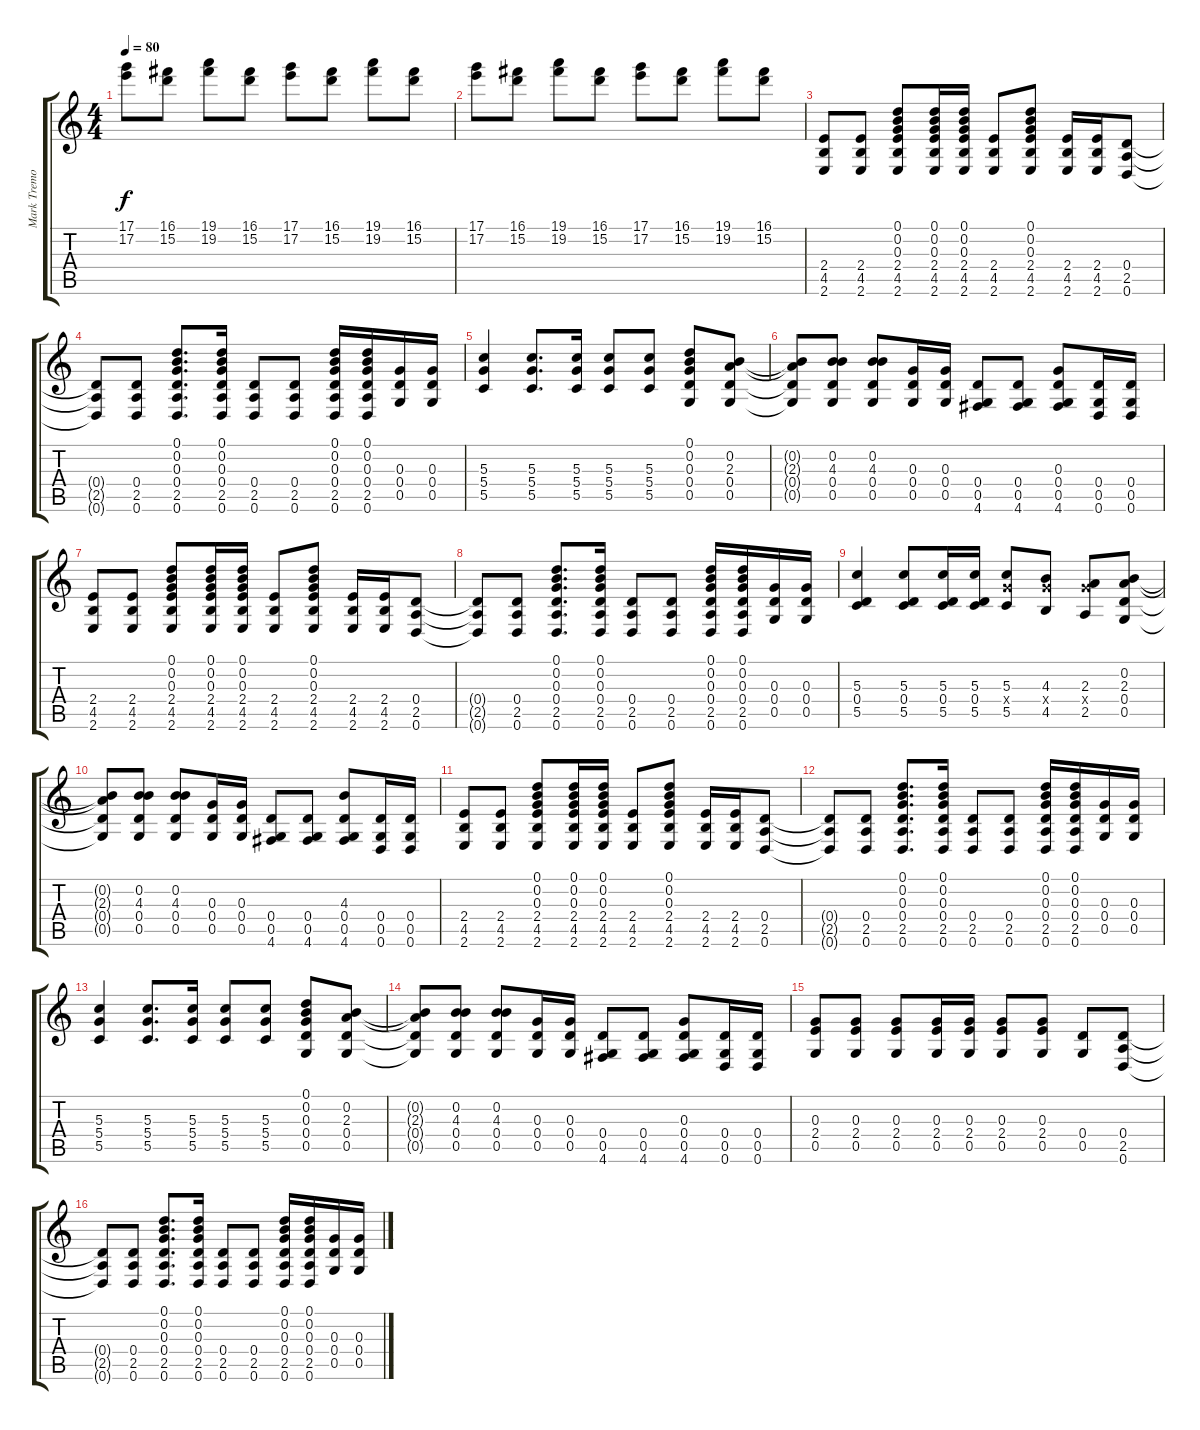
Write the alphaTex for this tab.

\track ("Mark Tremonti " "Mark Tremo") {instrument overdrivenguitar}
\staff {score tabs}
\tuning (D4 B3 G3 D3 G2 D2) {hide}
\ts (4 4)
\tempo 80
\clef g2
\ks c
(17.1 17.2).8{dy f} (16.1 15.2).8 (19.1 19.2).8 (16.1 15.2).8 (17.1 17.2).8 (16.1 15.2).8 (19.1 19.2).8 (16.1 15.2).8 |
(17.1 17.2).8 (16.1 15.2).8 (19.1 19.2).8 (16.1 15.2).8 (17.1 17.2).8 (16.1 15.2).8 (19.1 19.2).8 (16.1 15.2).8 |
(2.4 4.5 2.6).8 (2.4 4.5 2.6).8 (0.1 0.2 0.3 2.4 4.5 2.6).8 (0.1 0.2 0.3 2.4 4.5 2.6).16 (0.1 0.2 0.3 2.4 4.5 2.6).16 (2.4 4.5 2.6).8 (0.1 0.2 0.3 2.4 4.5 2.6).8 (2.4 4.5 2.6).16 (2.4 4.5 2.6).16 (0.4 2.5 0.6).8 |
(0.4{t} 2.5{t} 0.6{t}).8 (0.4 2.5 0.6).8 (0.1 0.2 0.3 0.4 2.5 0.6).8{d} (0.1 0.2 0.3 0.4 2.5 0.6).16 (0.4 2.5 0.6).8 (0.4 2.5 0.6).8 (0.1 0.2 0.3 0.4 2.5 0.6).16 (0.1 0.2 0.3 0.4 2.5 0.6).16 (0.3 0.4 0.5).16 (0.3 0.4 0.5).16 |
(5.3 5.4 5.5).4 (5.3 5.4 5.5).8{d} (5.3 5.4 5.5).16 (5.3 5.4 5.5).8 (5.3 5.4 5.5).8 (0.1 0.2 0.3 0.4 0.5).8 (0.2 2.3 0.4 0.5).8 |
(0.2{t} 2.3{t} 0.4{t} 0.5{t}).8 (0.2 4.3 0.4 0.5).8 (0.2 4.3 0.4 0.5).8 (0.3 0.4 0.5).16 (0.3 0.4 0.5).16 (0.4 0.5 4.6).8 (0.4 0.5 4.6).8 (0.3 0.4 0.5 4.6).8 (0.4 0.5 0.6).16 (0.4 0.5 0.6).16 |
(2.4 4.5 2.6).8 (2.4 4.5 2.6).8 (0.1 0.2 0.3 2.4 4.5 2.6).8 (0.1 0.2 0.3 2.4 4.5 2.6).16 (0.1 0.2 0.3 2.4 4.5 2.6).16 (2.4 4.5 2.6).8 (0.1 0.2 0.3 2.4 4.5 2.6).8 (2.4 4.5 2.6).16 (2.4 4.5 2.6).16 (0.4 2.5 0.6).8 |
(0.4{t} 2.5{t} 0.6{t}).8 (0.4 2.5 0.6).8 (0.1 0.2 0.3 0.4 2.5 0.6).8{d} (0.1 0.2 0.3 0.4 2.5 0.6).16 (0.4 2.5 0.6).8 (0.4 2.5 0.6).8 (0.1 0.2 0.3 0.4 2.5 0.6).16 (0.1 0.2 0.3 0.4 2.5 0.6).16 (0.3 0.4 0.5).16 (0.3 0.4 0.5).16 |
(5.3 0.4 5.5).4 (5.3 0.4 5.5).8 (5.3 0.4 5.5).16 (5.3 0.4 5.5).16 (5.3 5.4{x} 5.5).8 (4.3 5.4{x} 4.5).8 (2.3 5.4{x} 2.5).8 (0.2 2.3 0.4 0.5).8 |
(0.2{t} 2.3{t} 0.4{t} 0.5{t}).8 (0.2 4.3 0.4 0.5).8 (0.2 4.3 0.4 0.5).8 (0.3 0.4 0.5).16 (0.3 0.4 0.5).16 (0.4 0.5 4.6).8 (0.4 0.5 4.6).8 (4.3 0.4 0.5 4.6).8 (0.4 0.5 0.6).16 (0.4 0.5 0.6).16 |
(2.4 4.5 2.6).8 (2.4 4.5 2.6).8 (0.1 0.2 0.3 2.4 4.5 2.6).8 (0.1 0.2 0.3 2.4 4.5 2.6).16 (0.1 0.2 0.3 2.4 4.5 2.6).16 (2.4 4.5 2.6).8 (0.1 0.2 0.3 2.4 4.5 2.6).8 (2.4 4.5 2.6).16 (2.4 4.5 2.6).16 (0.4 2.5 0.6).8 |
(0.4{t} 2.5{t} 0.6{t}).8 (0.4 2.5 0.6).8 (0.1 0.2 0.3 0.4 2.5 0.6).8{d} (0.1 0.2 0.3 0.4 2.5 0.6).16 (0.4 2.5 0.6).8 (0.4 2.5 0.6).8 (0.1 0.2 0.3 0.4 2.5 0.6).16 (0.1 0.2 0.3 0.4 2.5 0.6).16 (0.3 0.4 0.5).16 (0.3 0.4 0.5).16 |
(5.3 5.4 5.5).4 (5.3 5.4 5.5).8{d} (5.3 5.4 5.5).16 (5.3 5.4 5.5).8 (5.3 5.4 5.5).8 (0.1 0.2 0.3 0.4 0.5).8 (0.2 2.3 0.4 0.5).8 |
(0.2{t} 2.3{t} 0.4{t} 0.5{t}).8 (0.2 4.3 0.4 0.5).8 (0.2 4.3 0.4 0.5).8 (0.3 0.4 0.5).16 (0.3 0.4 0.5).16 (0.4 0.5 4.6).8 (0.4 0.5 4.6).8 (0.3 0.4 0.5 4.6).8 (0.4 0.5 0.6).16 (0.4 0.5 0.6).16 |
(0.3 2.4 0.5).8 (0.3 2.4 0.5).8 (0.3 2.4 0.5).8 (0.3 2.4 0.5).16 (0.3 2.4 0.5).16 (0.3 2.4 0.5).8 (0.3 2.4 0.5).8 (0.4 0.5).8 (0.4 2.5 0.6).8 |
(0.4{t} 2.5{t} 0.6{t}).8 (0.4 2.5 0.6).8 (0.1 0.2 0.3 0.4 2.5 0.6).8{d} (0.1 0.2 0.3 0.4 2.5 0.6).16 (0.4 2.5 0.6).8 (0.4 2.5 0.6).8 (0.1 0.2 0.3 0.4 2.5 0.6).16 (0.1 0.2 0.3 0.4 2.5 0.6).16 (0.3 0.4 0.5).16 (0.3 0.4 0.5).16
